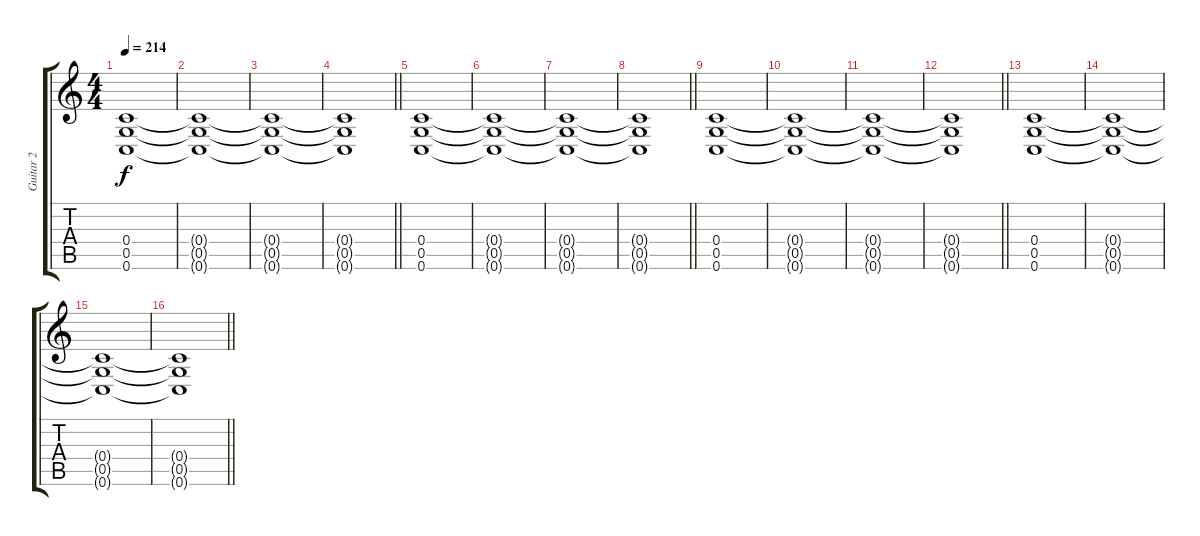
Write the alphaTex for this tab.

\track ("Guitar 2" "Guitar 2") {instrument distortionguitar}
\staff {score tabs}
\tuning (D4 A3 F3 C3 G2 C2) {hide}
\ts (4 4)
\section ("" "")
\tempo 214
\clef g2
\ks c
(0.4 0.5 0.6).1{dy f} |
(0.4{t} 0.5{t} 0.6{t}).1 |
(0.4{t} 0.5{t} 0.6{t}).1 |
\barLineRight lightlight
(0.4{t} 0.5{t} 0.6{t}).1 |
(0.4 0.5 0.6).1 |
(0.4{t} 0.5{t} 0.6{t}).1 |
(0.4{t} 0.5{t} 0.6{t}).1 |
\barLineRight lightlight
(0.4{t} 0.5{t} 0.6{t}).1 |
\section ("" "")
(0.4 0.5 0.6).1 |
(0.4{t} 0.5{t} 0.6{t}).1 |
(0.4{t} 0.5{t} 0.6{t}).1 |
\barLineRight lightlight
(0.4{t} 0.5{t} 0.6{t}).1 |
(0.4 0.5 0.6).1 |
(0.4{t} 0.5{t} 0.6{t}).1 |
(0.4{t} 0.5{t} 0.6{t}).1 |
\barLineRight lightlight
(0.4{t} 0.5{t} 0.6{t}).1
